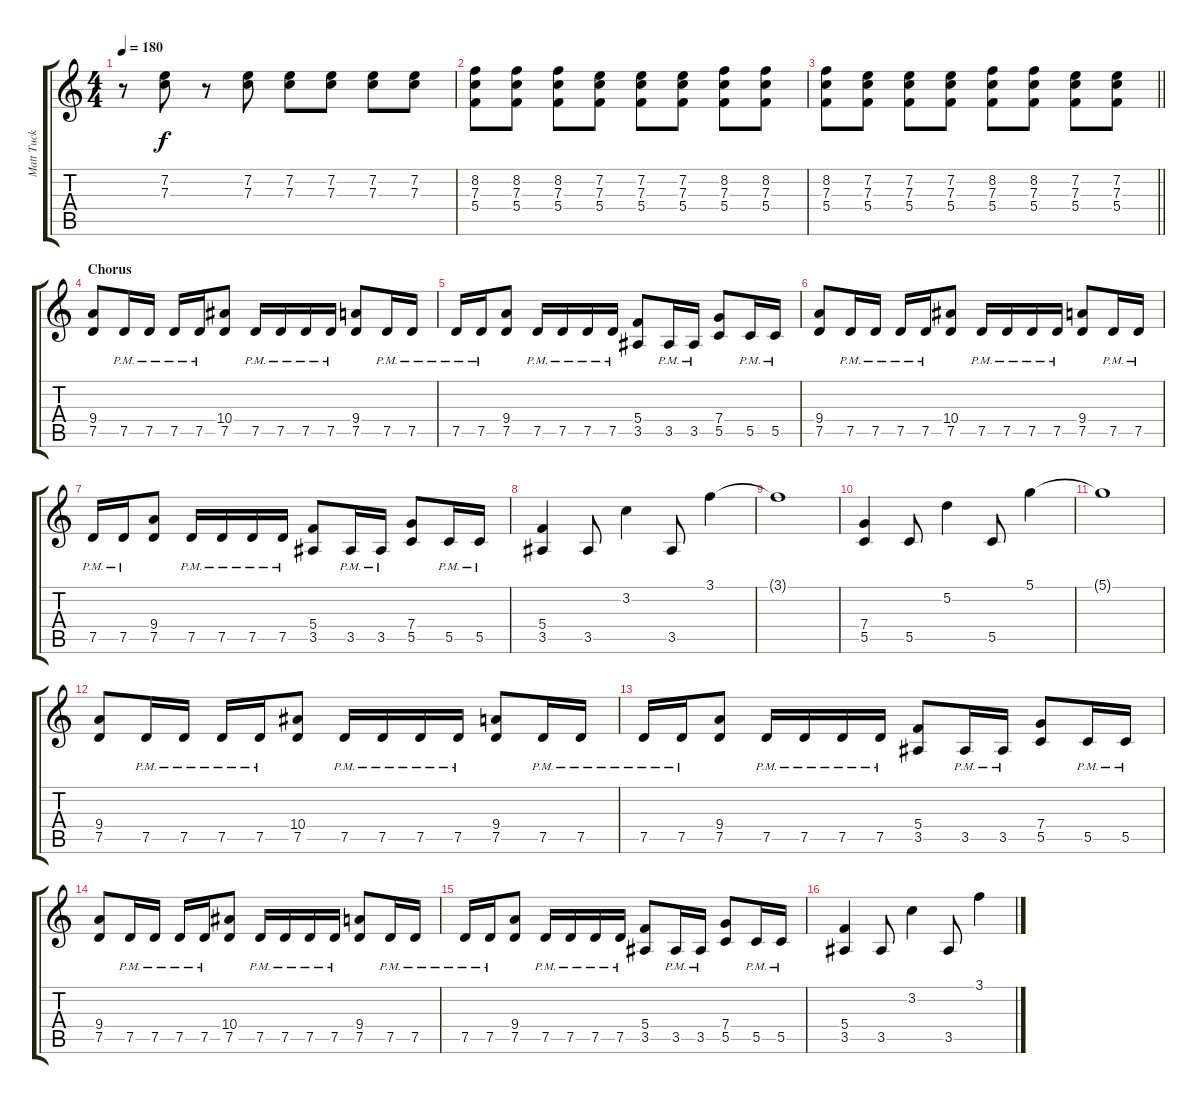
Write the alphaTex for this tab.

\track ("Matt Tuck" "Matt Tuck") {instrument distortionguitar}
\staff {score tabs}
\tuning (D4 A3 F3 C3 G2 C2) {hide}
\ts (4 4)
\tempo 180
\clef g2
\ks c
r.8{dy f} (7.2 7.3).8 r.8 (7.2 7.3).8 (7.2 7.3).8 (7.2 7.3).8 (7.2 7.3).8 (7.2 7.3).8 |
(8.2 7.3 5.4).8 (8.2 7.3 5.4).8 (8.2 7.3 5.4).8 (7.2 7.3 5.4).8 (7.2 7.3 5.4).8 (7.2 7.3 5.4).8 (8.2 7.3 5.4).8 (8.2 7.3 5.4).8 |
\barLineRight lightlight
(8.2 7.3 5.4).8 (7.2 7.3 5.4).8 (7.2 7.3 5.4).8 (7.2 7.3 5.4).8 (8.2 7.3 5.4).8 (8.2 7.3 5.4).8 (7.2 7.3 5.4).8 (7.2 7.3 5.4).8 |
\section ("" "Chorus")
(9.4 7.5).8{balance 0} 7.5{pm}.16 7.5{pm}.16 7.5{pm}.16 7.5{pm}.16 (10.4 7.5).8 7.5{pm}.16 7.5{pm}.16 7.5{pm}.16 7.5{pm}.16 (9.4 7.5).8 7.5{pm}.16 7.5{pm}.16 |
7.5{pm}.16 7.5{pm}.16 (9.4 7.5).8 7.5{pm}.16 7.5{pm}.16 7.5{pm}.16 7.5{pm}.16 (5.4 3.5).8 3.5{pm}.16 3.5{pm}.16 (7.4 5.5).8 5.5{pm}.16 5.5{pm}.16 |
(9.4 7.5).8 7.5{pm}.16 7.5{pm}.16 7.5{pm}.16 7.5{pm}.16 (10.4 7.5).8 7.5{pm}.16 7.5{pm}.16 7.5{pm}.16 7.5{pm}.16 (9.4 7.5).8 7.5{pm}.16 7.5{pm}.16 |
7.5{pm}.16 7.5{pm}.16 (9.4 7.5).8 7.5{pm}.16 7.5{pm}.16 7.5{pm}.16 7.5{pm}.16 (5.4 3.5).8 3.5{pm}.16 3.5{pm}.16 (7.4 5.5).8 5.5{pm}.16 5.5{pm}.16 |
(5.4 3.5).4 3.5.8 3.2.4 3.5.8 3.1.4 |
3.1{t}.1 |
(7.4 5.5).4 5.5.8 5.2.4 5.5.8 5.1.4 |
5.1{t}.1 |
(9.4 7.5).8 7.5{pm}.16 7.5{pm}.16 7.5{pm}.16 7.5{pm}.16 (10.4 7.5).8 7.5{pm}.16 7.5{pm}.16 7.5{pm}.16 7.5{pm}.16 (9.4 7.5).8 7.5{pm}.16 7.5{pm}.16 |
7.5{pm}.16 7.5{pm}.16 (9.4 7.5).8 7.5{pm}.16 7.5{pm}.16 7.5{pm}.16 7.5{pm}.16 (5.4 3.5).8 3.5{pm}.16 3.5{pm}.16 (7.4 5.5).8 5.5{pm}.16 5.5{pm}.16 |
(9.4 7.5).8 7.5{pm}.16 7.5{pm}.16 7.5{pm}.16 7.5{pm}.16 (10.4 7.5).8 7.5{pm}.16 7.5{pm}.16 7.5{pm}.16 7.5{pm}.16 (9.4 7.5).8 7.5{pm}.16 7.5{pm}.16 |
7.5{pm}.16 7.5{pm}.16 (9.4 7.5).8 7.5{pm}.16 7.5{pm}.16 7.5{pm}.16 7.5{pm}.16 (5.4 3.5).8 3.5{pm}.16 3.5{pm}.16 (7.4 5.5).8 5.5{pm}.16 5.5{pm}.16 |
(5.4 3.5).4 3.5.8 3.2.4 3.5.8 3.1.4
